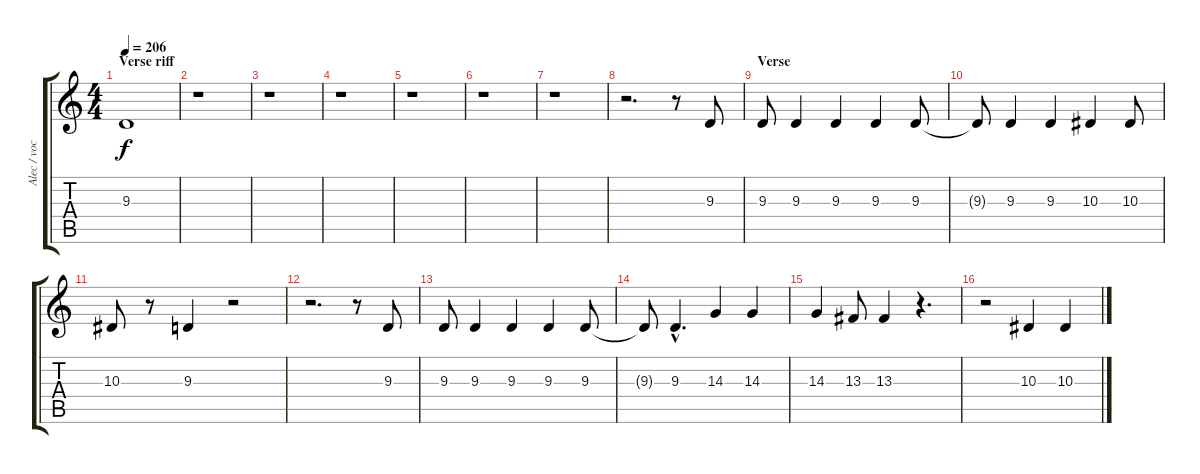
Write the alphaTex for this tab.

\track ("Alec / vocals" "Alec / voc") {instrument lead1square}
\staff {score tabs}
\tuning (D4 A3 F3 C3 G2 D2) {hide}
\ts (4 4)
\section ("" "Verse riff")
\tempo 206
\clef g2
\ks c
9.3.1{dy f} |
r.1 |
r.1 |
r.1 |
r.1 |
r.1 |
r.1 |
r.2{d} r.8 9.3.8 |
\section ("" "Verse")
9.3.8 9.3.4 9.3.4 9.3.4 9.3.8 |
9.3{t}.8 9.3.4 9.3.4 10.3.4 10.3.8 |
10.3.8 r.8 9.3.4 r.2 |
r.2{d} r.8 9.3.8 |
9.3.8 9.3.4 9.3.4 9.3.4 9.3.8 |
9.3{t}.8 9.3{hac}.4{d} 14.3.4 14.3.4 |
14.3.4 13.3.8 13.3.4 r.4{d} |
r.2 10.3.4 10.3.4
